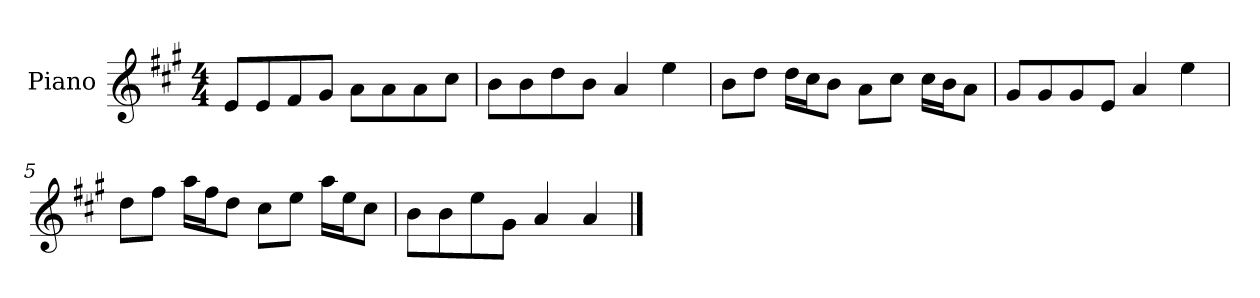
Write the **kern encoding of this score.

**kern
*part1
*staff1
*I"Piano
*I'P-no
*clefG2
*k[f#c#g#]
*M4/4
*MM90
=1
8e/L
8e/
8f#/
8g#/J
8a\L
8a\
8a\
8cc#\J
=2
8b\L
8b\
8dd\
8b\J
4a/
4ee\
=3
8b\L
8dd\J
16dd\LL
16cc#\J
8b\J
8a\L
8cc#\J
16cc#\LL
16b\J
8a\J
=4
8g#/L
8g#/
8g#/
8e/J
4a/
4ee\
!!LO:LB:g=z
=5
8dd\L
8ff#\J
16aa\LL
16ff#\J
8dd\J
8cc#\L
8ee\J
16aa\LL
16ee\J
8cc#\J
=6
8b\L
8b\
8ee\
8g#\J
4a/
4a/
==
*-
